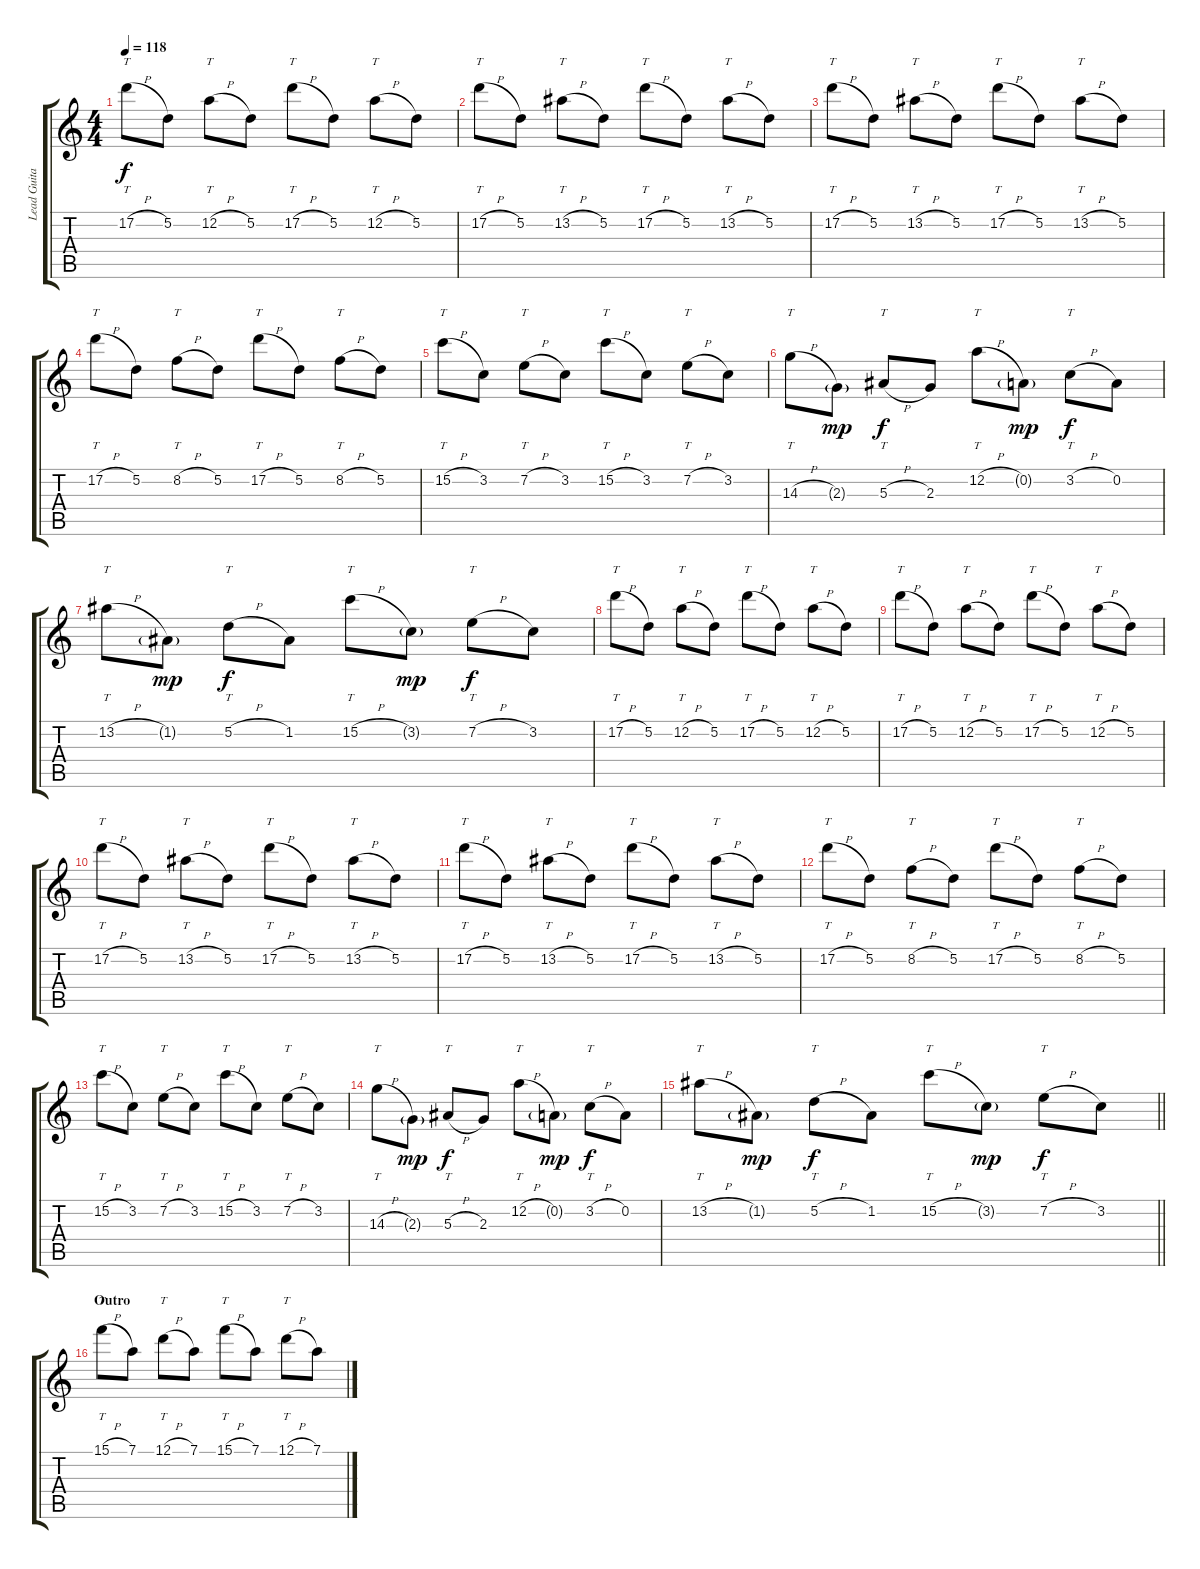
\track ("Lead Guitar" "Lead Guita") {instrument distortionguitar}
\staff {score tabs}
\tuning (D4 A3 F3 C3 G2 D2) {hide}
\ts (4 4)
\tempo 118
\clef g2
\ks c
17.2{h}.8{tt dy f} 5.2.8 12.2{h}.8{tt} 5.2.8 17.2{h}.8{tt} 5.2.8 12.2{h}.8{tt} 5.2.8 |
17.2{h}.8{tt} 5.2.8 13.2{h}.8{tt} 5.2.8 17.2{h}.8{tt} 5.2.8 13.2{h}.8{tt} 5.2.8 |
17.2{h}.8{tt} 5.2.8 13.2{h}.8{tt} 5.2.8 17.2{h}.8{tt} 5.2.8 13.2{h}.8{tt} 5.2.8 |
17.2{h}.8{tt} 5.2.8 8.2{h}.8{tt} 5.2.8 17.2{h}.8{tt} 5.2.8 8.2{h}.8{tt} 5.2.8 |
15.2{h}.8{tt} 3.2.8 7.2{h}.8{tt} 3.2.8 15.2{h}.8{tt} 3.2.8 7.2{h}.8{tt} 3.2.8 |
14.3{h}.8{tt} 2.3{g}.8{dy mp} 5.3{h}.8{tt dy f} 2.3.8 12.2{h}.8{tt} 0.2{g}.8{dy mp} 3.2{h}.8{tt dy f} 0.2.8 |
13.2{h}.8{tt} 1.2{g}.8{dy mp} 5.2{h}.8{tt dy f} 1.2.8 15.2{h}.8{tt} 3.2{g}.8{dy mp} 7.2{h}.8{tt dy f} 3.2.8 |
17.2{h}.8{tt} 5.2.8 12.2{h}.8{tt} 5.2.8 17.2{h}.8{tt} 5.2.8 12.2{h}.8{tt} 5.2.8 |
17.2{h}.8{tt} 5.2.8 12.2{h}.8{tt} 5.2.8 17.2{h}.8{tt} 5.2.8 12.2{h}.8{tt} 5.2.8 |
17.2{h}.8{tt} 5.2.8 13.2{h}.8{tt} 5.2.8 17.2{h}.8{tt} 5.2.8 13.2{h}.8{tt} 5.2.8 |
17.2{h}.8{tt} 5.2.8 13.2{h}.8{tt} 5.2.8 17.2{h}.8{tt} 5.2.8 13.2{h}.8{tt} 5.2.8 |
17.2{h}.8{tt} 5.2.8 8.2{h}.8{tt} 5.2.8 17.2{h}.8{tt} 5.2.8 8.2{h}.8{tt} 5.2.8 |
15.2{h}.8{tt} 3.2.8 7.2{h}.8{tt} 3.2.8 15.2{h}.8{tt} 3.2.8 7.2{h}.8{tt} 3.2.8 |
14.3{h}.8{tt} 2.3{g}.8{dy mp} 5.3{h}.8{tt dy f} 2.3.8 12.2{h}.8{tt} 0.2{g}.8{dy mp} 3.2{h}.8{tt dy f} 0.2.8 |
\barLineRight lightlight
13.2{h}.8{tt} 1.2{g}.8{dy mp} 5.2{h}.8{tt dy f} 1.2.8 15.2{h}.8{tt} 3.2{g}.8{dy mp} 7.2{h}.8{tt dy f} 3.2.8 |
\section ("" "Outro")
15.1{h}.8{tt} 7.1.8 12.1{h}.8{tt} 7.1.8 15.1{h}.8{tt} 7.1.8 12.1{h}.8{tt} 7.1.8
